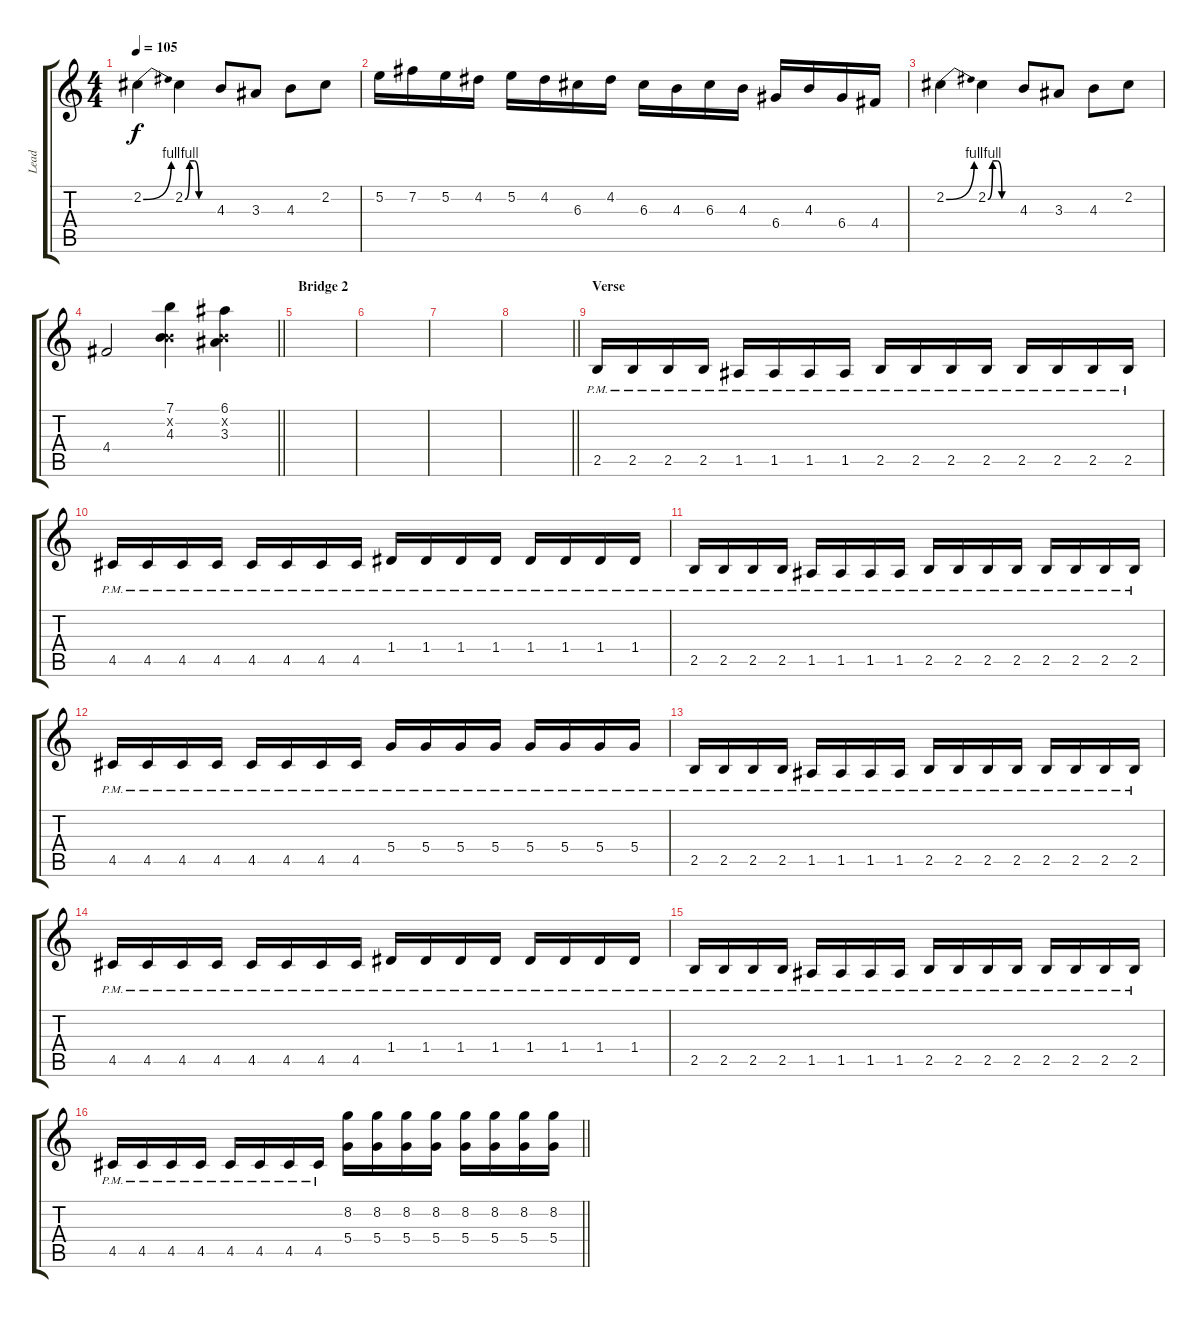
\track ("Lead" "Lead") {instrument distortionguitar}
\staff {score tabs}
\tuning (E4 B3 G3 D3 A2 E2) {hide}
\ts (4 4)
\tempo 105
\clef g2
\ks c
2.2{be (bend 0 0 60 4)}.4{dy f volume 14} 2.2{be (custom 0 0 10 4 20 4 30 0 60 0)}.4 4.3.8 3.3.8 4.3.8 2.2.8 |
5.2.16 7.2.16 5.2.16 4.2.16 5.2.16 4.2.16 6.3.16 4.2.16 6.3.16 4.3.16 6.3.16 4.3.16 6.4.16 4.3.16 6.4.16 4.4.16 |
2.2{be (bend 0 0 60 4)}.4 2.2{be (custom 0 0 10 4 20 4 30 0 60 0)}.4 4.3.8 3.3.8 4.3.8 2.2.8 |
\barLineRight lightlight
4.4.2 (7.1 0.2{x} 4.3).4 (6.1 0.2{x} 3.3).4 |
\section ("" "Bridge 2")
|
|
|
\barLineRight lightlight
|
\section ("" "Verse")
2.5{pm}.16 2.5{pm}.16 2.5{pm}.16 2.5{pm}.16 1.5{pm}.16 1.5{pm}.16 1.5{pm}.16 1.5{pm}.16 2.5{pm}.16 2.5{pm}.16 2.5{pm}.16 2.5{pm}.16 2.5{pm}.16 2.5{pm}.16 2.5{pm}.16 2.5{pm}.16 |
4.5{pm}.16 4.5{pm}.16 4.5{pm}.16 4.5{pm}.16 4.5{pm}.16 4.5{pm}.16 4.5{pm}.16 4.5{pm}.16 1.4{pm}.16 1.4{pm}.16 1.4{pm}.16 1.4{pm}.16 1.4{pm}.16 1.4{pm}.16 1.4{pm}.16 1.4{pm}.16 |
2.5{pm}.16 2.5{pm}.16 2.5{pm}.16 2.5{pm}.16 1.5{pm}.16 1.5{pm}.16 1.5{pm}.16 1.5{pm}.16 2.5{pm}.16 2.5{pm}.16 2.5{pm}.16 2.5{pm}.16 2.5{pm}.16 2.5{pm}.16 2.5{pm}.16 2.5{pm}.16 |
4.5{pm}.16 4.5{pm}.16 4.5{pm}.16 4.5{pm}.16 4.5{pm}.16 4.5{pm}.16 4.5{pm}.16 4.5{pm}.16 5.4{pm}.16 5.4{pm}.16 5.4{pm}.16 5.4{pm}.16 5.4{pm}.16 5.4{pm}.16 5.4{pm}.16 5.4{pm}.16 |
2.5{pm}.16 2.5{pm}.16 2.5{pm}.16 2.5{pm}.16 1.5{pm}.16 1.5{pm}.16 1.5{pm}.16 1.5{pm}.16 2.5{pm}.16 2.5{pm}.16 2.5{pm}.16 2.5{pm}.16 2.5{pm}.16 2.5{pm}.16 2.5{pm}.16 2.5{pm}.16 |
4.5{pm}.16 4.5{pm}.16 4.5{pm}.16 4.5{pm}.16 4.5{pm}.16 4.5{pm}.16 4.5{pm}.16 4.5{pm}.16 1.4{pm}.16 1.4{pm}.16 1.4{pm}.16 1.4{pm}.16 1.4{pm}.16 1.4{pm}.16 1.4{pm}.16 1.4{pm}.16 |
2.5{pm}.16 2.5{pm}.16 2.5{pm}.16 2.5{pm}.16 1.5{pm}.16 1.5{pm}.16 1.5{pm}.16 1.5{pm}.16 2.5{pm}.16 2.5{pm}.16 2.5{pm}.16 2.5{pm}.16 2.5{pm}.16 2.5{pm}.16 2.5{pm}.16 2.5{pm}.16 |
\barLineRight lightlight
4.5{pm}.16 4.5{pm}.16 4.5{pm}.16 4.5{pm}.16 4.5{pm}.16 4.5{pm}.16 4.5{pm}.16 4.5{pm}.16 (8.2 5.4).16 (8.2 5.4).16 (8.2 5.4).16 (8.2 5.4).16 (8.2 5.4).16 (8.2 5.4).16 (8.2 5.4).16 (8.2 5.4).16
